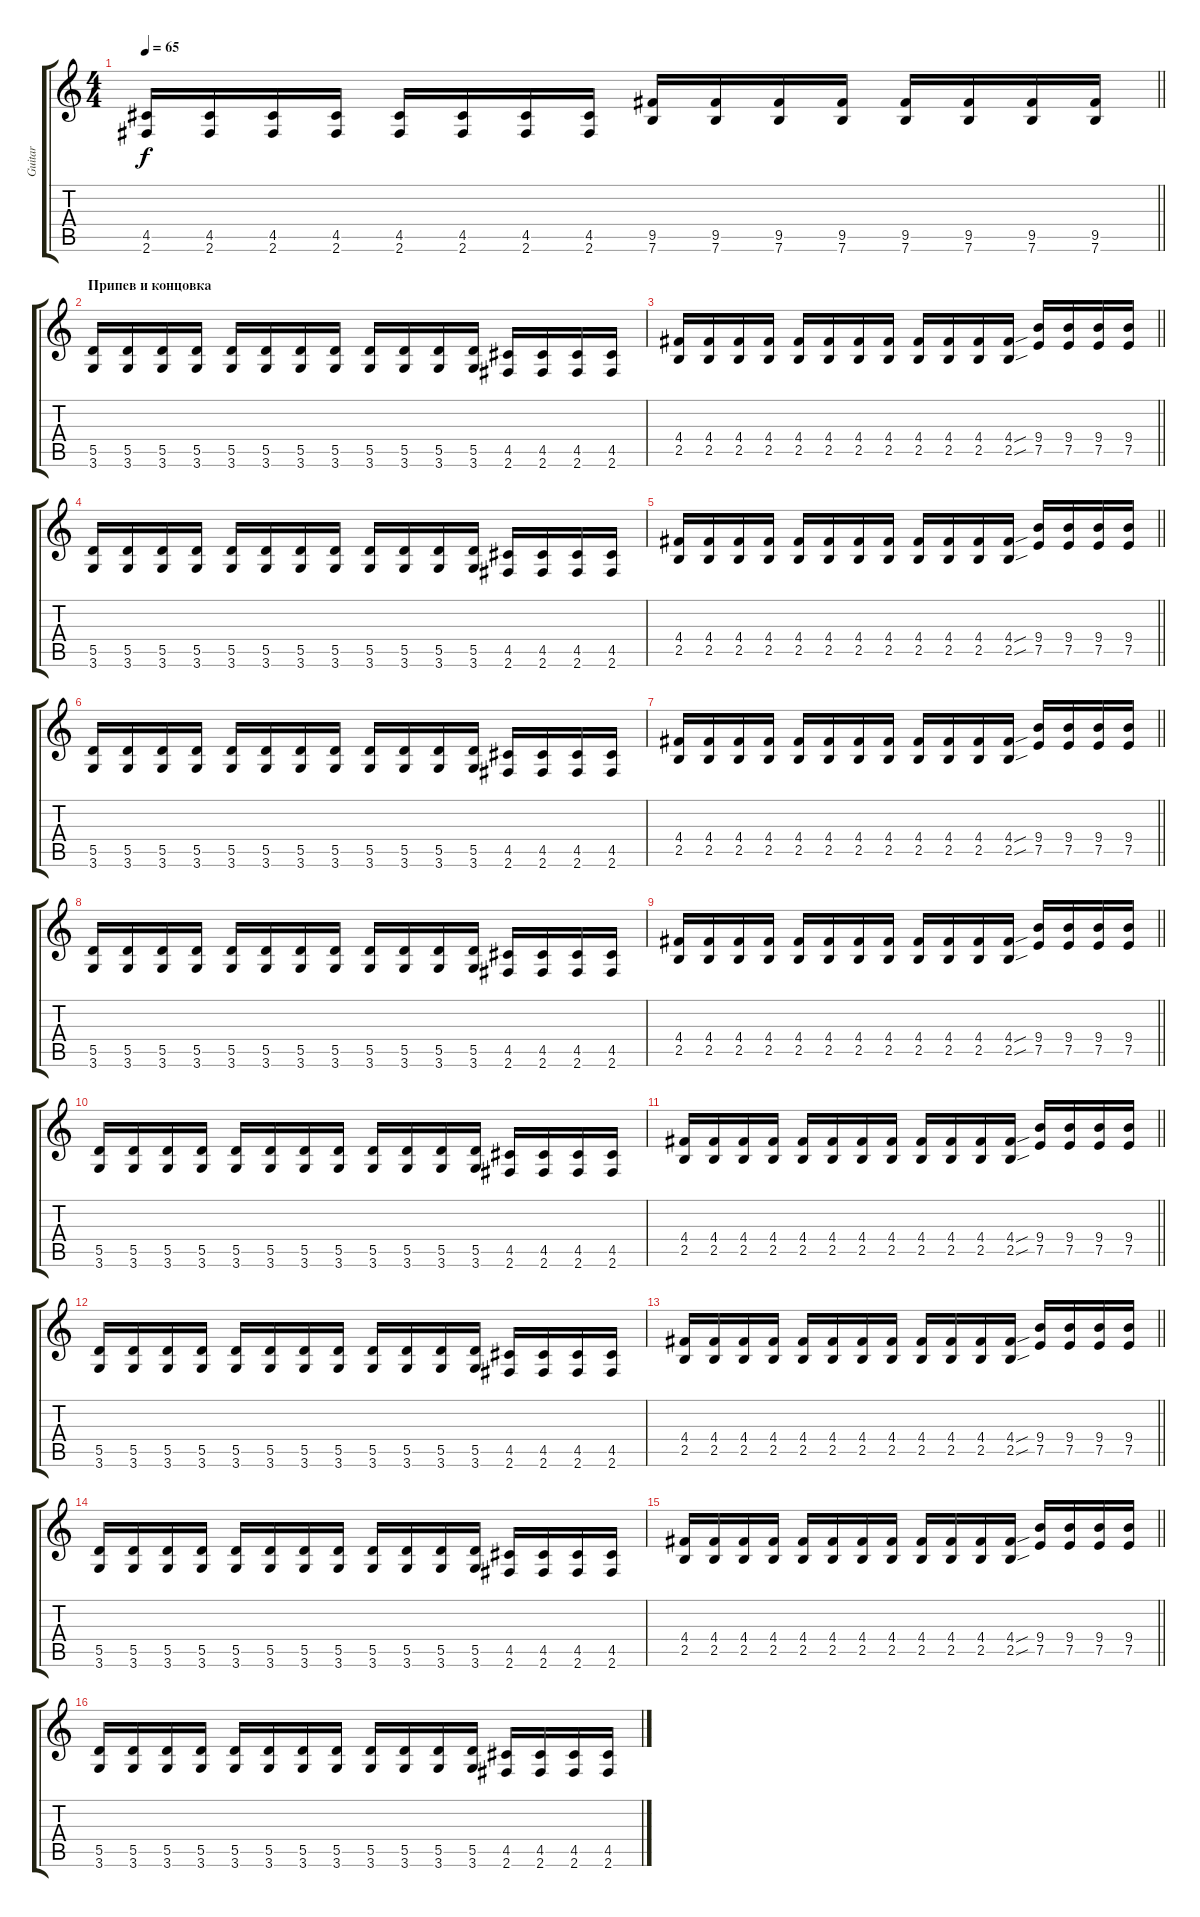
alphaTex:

\track ("Guitar" "Guitar") {instrument overdrivenguitar}
\staff {score tabs}
\tuning (E4 B3 G3 D3 A2 E2) {hide}
\ts (4 4)
\tempo 65
\clef g2
\barLineRight lightlight
\ks c
(4.5 2.6).16{dy f} (4.5 2.6).16 (4.5 2.6).16 (4.5 2.6).16 (4.5 2.6).16 (4.5 2.6).16 (4.5 2.6).16 (4.5 2.6).16 (9.5 7.6).16 (9.5 7.6).16 (9.5 7.6).16 (9.5 7.6).16 (9.5 7.6).16 (9.5 7.6).16 (9.5 7.6).16 (9.5 7.6).16 |
\section ("" "Припев и концовка")
(5.5 3.6).16 (5.5 3.6).16 (5.5 3.6).16 (5.5 3.6).16 (5.5 3.6).16 (5.5 3.6).16 (5.5 3.6).16 (5.5 3.6).16 (5.5 3.6).16 (5.5 3.6).16 (5.5 3.6).16 (5.5 3.6).16 (4.5 2.6).16 (4.5 2.6).16 (4.5 2.6).16 (4.5 2.6).16 |
\barLineRight lightlight
(4.4 2.5).16 (4.4 2.5).16 (4.4 2.5).16 (4.4 2.5).16 (4.4 2.5).16 (4.4 2.5).16 (4.4 2.5).16 (4.4 2.5).16 (4.4 2.5).16 (4.4 2.5).16 (4.4 2.5).16 (4.4{sou} 2.5{sou}).16 (9.4 7.5).16 (9.4 7.5).16 (9.4 7.5).16 (9.4 7.5).16 |
(5.5 3.6).16 (5.5 3.6).16 (5.5 3.6).16 (5.5 3.6).16 (5.5 3.6).16 (5.5 3.6).16 (5.5 3.6).16 (5.5 3.6).16 (5.5 3.6).16 (5.5 3.6).16 (5.5 3.6).16 (5.5 3.6).16 (4.5 2.6).16 (4.5 2.6).16 (4.5 2.6).16 (4.5 2.6).16 |
\barLineRight lightlight
(4.4 2.5).16 (4.4 2.5).16 (4.4 2.5).16 (4.4 2.5).16 (4.4 2.5).16 (4.4 2.5).16 (4.4 2.5).16 (4.4 2.5).16 (4.4 2.5).16 (4.4 2.5).16 (4.4 2.5).16 (4.4{sou} 2.5{sou}).16 (9.4 7.5).16 (9.4 7.5).16 (9.4 7.5).16 (9.4 7.5).16 |
(5.5 3.6).16 (5.5 3.6).16 (5.5 3.6).16 (5.5 3.6).16 (5.5 3.6).16 (5.5 3.6).16 (5.5 3.6).16 (5.5 3.6).16 (5.5 3.6).16 (5.5 3.6).16 (5.5 3.6).16 (5.5 3.6).16 (4.5 2.6).16 (4.5 2.6).16 (4.5 2.6).16 (4.5 2.6).16 |
\barLineRight lightlight
(4.4 2.5).16 (4.4 2.5).16 (4.4 2.5).16 (4.4 2.5).16 (4.4 2.5).16 (4.4 2.5).16 (4.4 2.5).16 (4.4 2.5).16 (4.4 2.5).16 (4.4 2.5).16 (4.4 2.5).16 (4.4{sou} 2.5{sou}).16 (9.4 7.5).16 (9.4 7.5).16 (9.4 7.5).16 (9.4 7.5).16 |
(5.5 3.6).16 (5.5 3.6).16 (5.5 3.6).16 (5.5 3.6).16 (5.5 3.6).16 (5.5 3.6).16 (5.5 3.6).16 (5.5 3.6).16 (5.5 3.6).16 (5.5 3.6).16 (5.5 3.6).16 (5.5 3.6).16 (4.5 2.6).16 (4.5 2.6).16 (4.5 2.6).16 (4.5 2.6).16 |
\barLineRight lightlight
(4.4 2.5).16 (4.4 2.5).16 (4.4 2.5).16 (4.4 2.5).16 (4.4 2.5).16 (4.4 2.5).16 (4.4 2.5).16 (4.4 2.5).16 (4.4 2.5).16 (4.4 2.5).16 (4.4 2.5).16 (4.4{sou} 2.5{sou}).16 (9.4 7.5).16 (9.4 7.5).16 (9.4 7.5).16 (9.4 7.5).16 |
(5.5 3.6).16 (5.5 3.6).16 (5.5 3.6).16 (5.5 3.6).16 (5.5 3.6).16 (5.5 3.6).16 (5.5 3.6).16 (5.5 3.6).16 (5.5 3.6).16 (5.5 3.6).16 (5.5 3.6).16 (5.5 3.6).16 (4.5 2.6).16 (4.5 2.6).16 (4.5 2.6).16 (4.5 2.6).16 |
\barLineRight lightlight
(4.4 2.5).16 (4.4 2.5).16 (4.4 2.5).16 (4.4 2.5).16 (4.4 2.5).16 (4.4 2.5).16 (4.4 2.5).16 (4.4 2.5).16 (4.4 2.5).16 (4.4 2.5).16 (4.4 2.5).16 (4.4{sou} 2.5{sou}).16 (9.4 7.5).16 (9.4 7.5).16 (9.4 7.5).16 (9.4 7.5).16 |
(5.5 3.6).16 (5.5 3.6).16 (5.5 3.6).16 (5.5 3.6).16 (5.5 3.6).16 (5.5 3.6).16 (5.5 3.6).16 (5.5 3.6).16 (5.5 3.6).16 (5.5 3.6).16 (5.5 3.6).16 (5.5 3.6).16 (4.5 2.6).16 (4.5 2.6).16 (4.5 2.6).16 (4.5 2.6).16 |
\barLineRight lightlight
(4.4 2.5).16 (4.4 2.5).16 (4.4 2.5).16 (4.4 2.5).16 (4.4 2.5).16 (4.4 2.5).16 (4.4 2.5).16 (4.4 2.5).16 (4.4 2.5).16 (4.4 2.5).16 (4.4 2.5).16 (4.4{sou} 2.5{sou}).16 (9.4 7.5).16 (9.4 7.5).16 (9.4 7.5).16 (9.4 7.5).16 |
(5.5 3.6).16 (5.5 3.6).16 (5.5 3.6).16 (5.5 3.6).16 (5.5 3.6).16 (5.5 3.6).16 (5.5 3.6).16 (5.5 3.6).16 (5.5 3.6).16 (5.5 3.6).16 (5.5 3.6).16 (5.5 3.6).16 (4.5 2.6).16 (4.5 2.6).16 (4.5 2.6).16 (4.5 2.6).16 |
\barLineRight lightlight
(4.4 2.5).16 (4.4 2.5).16 (4.4 2.5).16 (4.4 2.5).16 (4.4 2.5).16 (4.4 2.5).16 (4.4 2.5).16 (4.4 2.5).16 (4.4 2.5).16 (4.4 2.5).16 (4.4 2.5).16 (4.4{sou} 2.5{sou}).16 (9.4 7.5).16 (9.4 7.5).16 (9.4 7.5).16 (9.4 7.5).16 |
(5.5 3.6).16 (5.5 3.6).16 (5.5 3.6).16 (5.5 3.6).16 (5.5 3.6).16 (5.5 3.6).16 (5.5 3.6).16 (5.5 3.6).16 (5.5 3.6).16 (5.5 3.6).16 (5.5 3.6).16 (5.5 3.6).16 (4.5 2.6).16 (4.5 2.6).16 (4.5 2.6).16 (4.5 2.6).16
